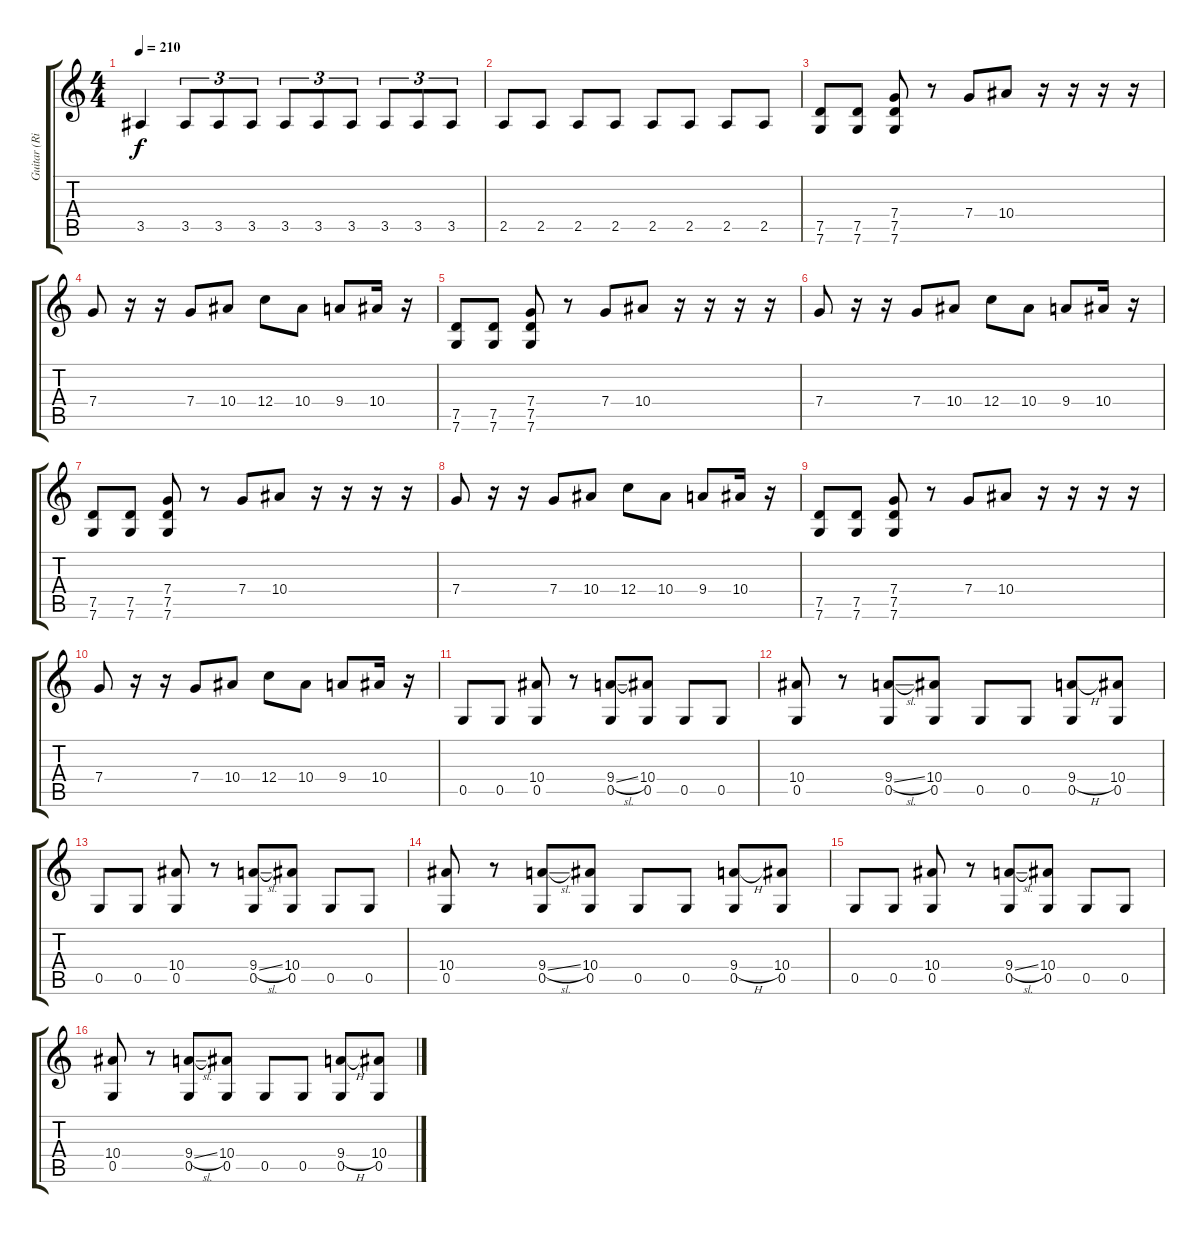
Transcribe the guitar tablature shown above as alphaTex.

\track ("Guitar (Right)" "Guitar (Ri") {instrument distortionguitar}
\staff {score tabs}
\tuning (D4 A3 F3 C3 G2 C2) {hide}
\ts (4 4)
\tempo 210
\clef g2
\ks c
3.5.4{dy f} 3.5.8{tu (3 2)} 3.5.8{tu (3 2)} 3.5.8{tu (3 2)} 3.5.8{tu (3 2)} 3.5.8{tu (3 2)} 3.5.8{tu (3 2)} 3.5.8{tu (3 2)} 3.5.8{tu (3 2)} 3.5.8{tu (3 2)} |
2.5.8 2.5.8 2.5.8 2.5.8 2.5.8 2.5.8 2.5.8 2.5.8 |
(7.5 7.6).8 (7.5 7.6).8 (7.4 7.5 7.6).8 r.8 7.4.8 10.4.8 r.16 r.16 r.16 r.16 |
7.4.8 r.16 r.16 7.4.8 10.4.8 12.4.8 10.4.8 9.4.8 10.4.16 r.16 |
(7.5 7.6).8 (7.5 7.6).8 (7.4 7.5 7.6).8 r.8 7.4.8 10.4.8 r.16 r.16 r.16 r.16 |
7.4.8 r.16 r.16 7.4.8 10.4.8 12.4.8 10.4.8 9.4.8 10.4.16 r.16 |
(7.5 7.6).8 (7.5 7.6).8 (7.4 7.5 7.6).8 r.8 7.4.8 10.4.8 r.16 r.16 r.16 r.16 |
7.4.8 r.16 r.16 7.4.8 10.4.8 12.4.8 10.4.8 9.4.8 10.4.16 r.16 |
(7.5 7.6).8 (7.5 7.6).8 (7.4 7.5 7.6).8 r.8 7.4.8 10.4.8 r.16 r.16 r.16 r.16 |
7.4.8 r.16 r.16 7.4.8 10.4.8 12.4.8 10.4.8 9.4.8 10.4.16 r.16 |
0.5.8 0.5.8 (10.4 0.5).8 r.8 (9.4{sl} 0.5).8 (10.4 0.5).8 0.5.8 0.5.8 |
(10.4 0.5).8 r.8 (9.4{sl} 0.5).8 (10.4 0.5).8 0.5.8 0.5.8 (9.4{h} 0.5).8 (10.4 0.5).8 |
0.5.8 0.5.8 (10.4 0.5).8 r.8 (9.4{sl} 0.5).8 (10.4 0.5).8 0.5.8 0.5.8 |
(10.4 0.5).8 r.8 (9.4{sl} 0.5).8 (10.4 0.5).8 0.5.8 0.5.8 (9.4{h} 0.5).8 (10.4 0.5).8 |
0.5.8 0.5.8 (10.4 0.5).8 r.8 (9.4{sl} 0.5).8 (10.4 0.5).8 0.5.8 0.5.8 |
(10.4 0.5).8 r.8 (9.4{sl} 0.5).8 (10.4 0.5).8 0.5.8 0.5.8 (9.4{h} 0.5).8 (10.4 0.5).8
